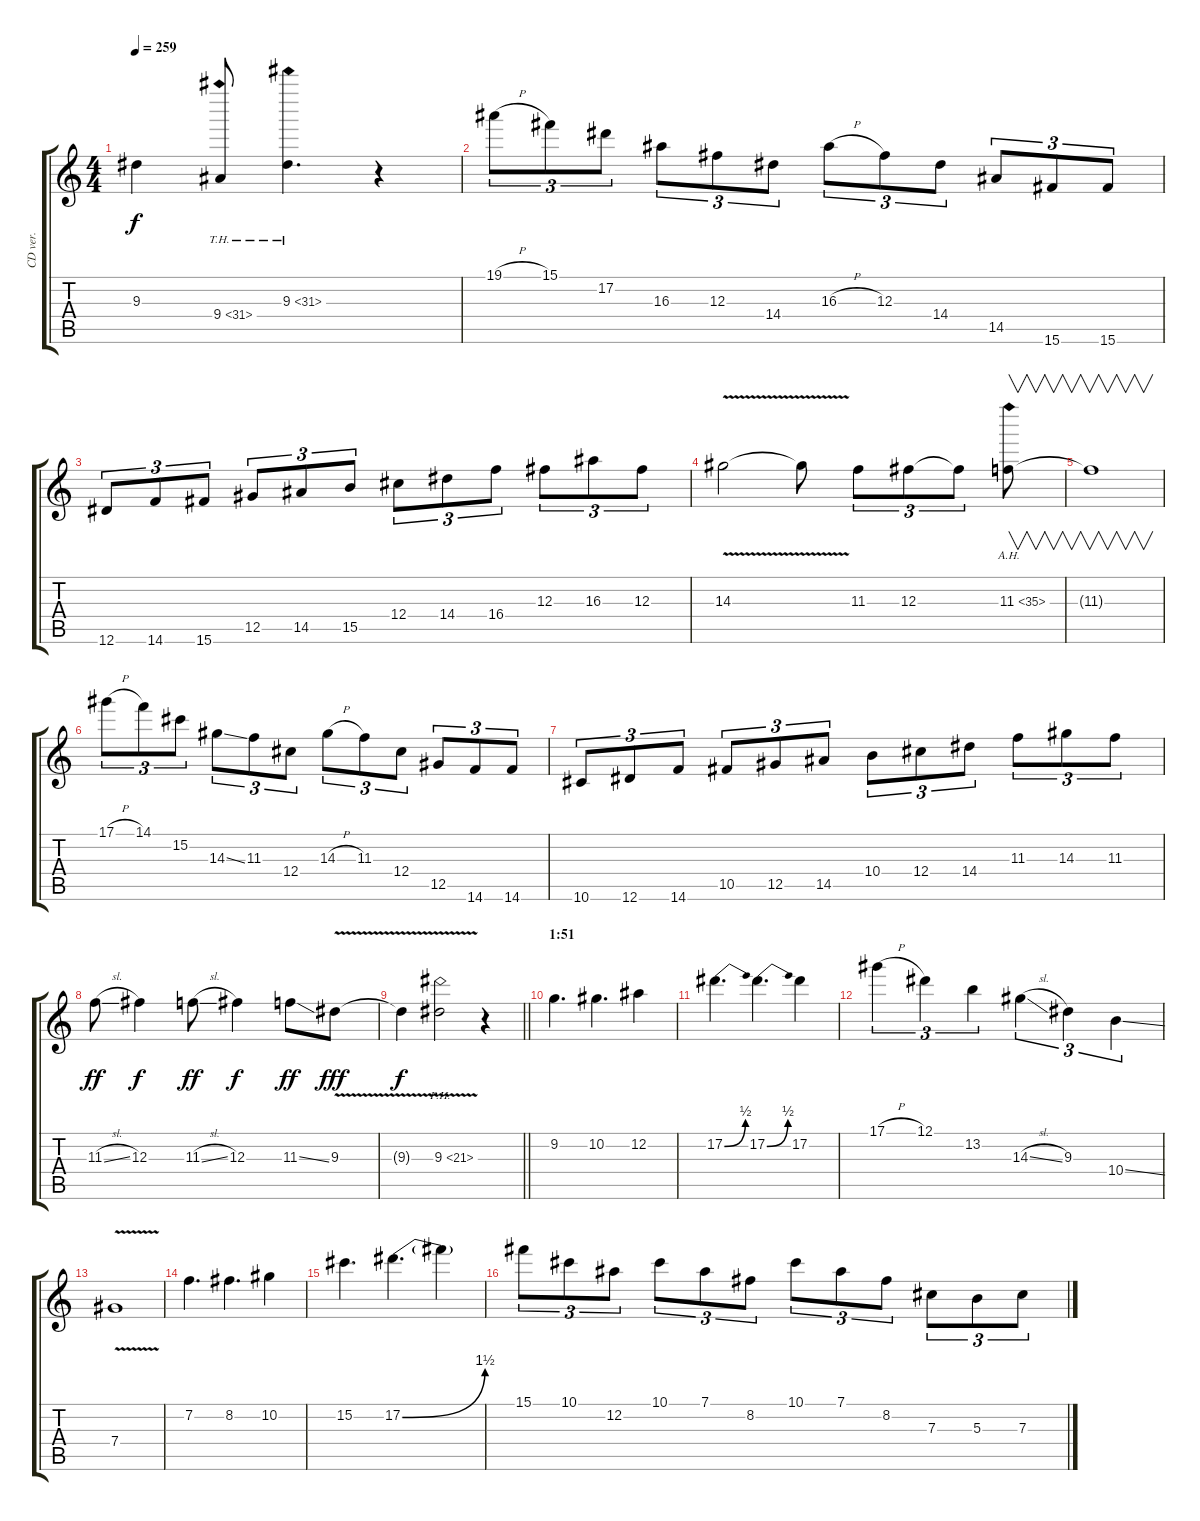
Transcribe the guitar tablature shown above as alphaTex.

\track ("CD ver." "CD ver.") {instrument overdrivenguitar}
\staff {score tabs}
\tuning (Eb4 Bb3 Gb3 Db3 Ab2 Eb2) {hide}
\ts (4 4)
\tempo 259
\clef g2
\ks c
9.3{t}.4{dy f} 9.4{th 22}.8 9.3{th 22}.4{d} r.4 |
19.1{h}.8{tu (3 2)} 15.1.8{tu (3 2)} 17.2.8{tu (3 2)} 16.3.8{tu (3 2)} 12.3.8{tu (3 2)} 14.4.8{tu (3 2)} 16.3{h}.8{tu (3 2)} 12.3.8{tu (3 2)} 14.4.8{tu (3 2)} 14.5.8{tu (3 2)} 15.6.8{tu (3 2)} 15.6.8{tu (3 2)} |
12.6.8{tu (3 2)} 14.6.8{tu (3 2)} 15.6.8{tu (3 2)} 12.5.8{tu (3 2)} 14.5.8{tu (3 2)} 15.5.8{tu (3 2)} 12.4.8{tu (3 2)} 14.4.8{tu (3 2)} 16.4.8{tu (3 2)} 12.3.8{tu (3 2)} 16.3.8{tu (3 2)} 12.3.8{tu (3 2)} |
14.3{v}.2 14.3{t}.8 11.3.8{tu (3 2)} 12.3.8{tu (3 2)} 12.3{t}.8{tu (3 2)} 11.3{ah 24}.8{v} |
11.3{t}.1{v} |
17.1{h}.8{tu (3 2)} 14.1.8{tu (3 2)} 15.2.8{tu (3 2)} 14.3{ss}.8{tu (3 2)} 11.3.8{tu (3 2)} 12.4.8{tu (3 2)} 14.3{h}.8{tu (3 2)} 11.3.8{tu (3 2)} 12.4.8{tu (3 2)} 12.5.8{tu (3 2)} 14.6.8{tu (3 2)} 14.6.8{tu (3 2)} |
10.6.8{tu (3 2)} 12.6.8{tu (3 2)} 14.6.8{tu (3 2)} 10.5.8{tu (3 2)} 12.5.8{tu (3 2)} 14.5.8{tu (3 2)} 10.4.8{tu (3 2)} 12.4.8{tu (3 2)} 14.4.8{tu (3 2)} 11.3.8{tu (3 2)} 14.3.8{tu (3 2)} 11.3.8{tu (3 2)} |
11.3{sl}.8{dy ff} 12.3.4{dy f} 11.3{sl}.8{dy ff} 12.3.4{dy f} 11.3{ss}.8{dy ff} 9.3{v}.8{dy fff} |
\barLineRight lightlight
9.3{t}.4{dy f} 9.3{ph 12 v}.2 r.4 |
\section ("" "1:51")
9.2.4{d} 10.2.4{d} 12.2.4 |
17.2{be (bend 0 0 60 2)}.4{d} 17.2{be (bend 0 0 60 2)}.4{d} 17.2.4 |
17.1{h}.4{tu (3 2)} 12.1.4{tu (3 2)} 13.2.4{tu (3 2)} 14.3{sl}.4{tu (3 2)} 9.3.4{tu (3 2)} 10.4{ss}.4{tu (3 2)} |
7.4{v}.1 |
7.2.4{d} 8.2.4{d} 10.2.4 |
15.2.4{d} 17.2{be (bend 0 0 60 6)}.4{d} 17.2{t}.4 |
15.1.8{tu (3 2)} 10.1.8{tu (3 2)} 12.2.8{tu (3 2)} 10.1.8{tu (3 2)} 7.1.8{tu (3 2)} 8.2.8{tu (3 2)} 10.1.8{tu (3 2)} 7.1.8{tu (3 2)} 8.2.8{tu (3 2)} 7.3.8{tu (3 2)} 5.3.8{tu (3 2)} 7.3.8{tu (3 2)}
